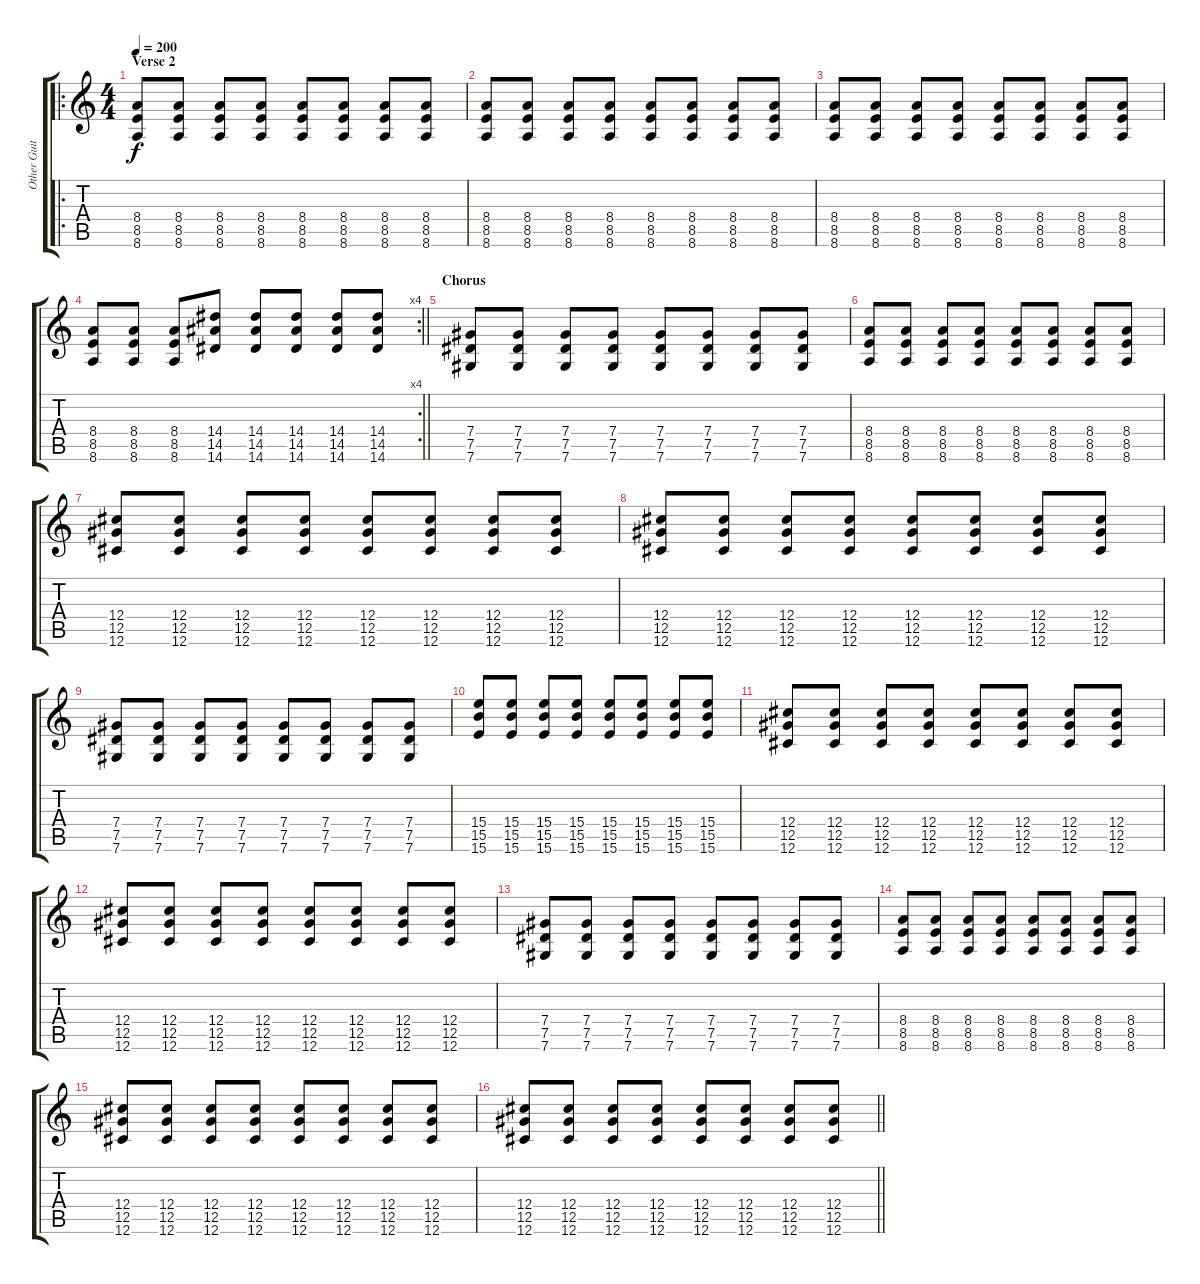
\track ("Other Guitarist" "Other Guit") {instrument overdrivenguitar}
\staff {score tabs}
\tuning (Eb4 Bb3 Gb3 Db3 Ab2 Db2) {hide}
\ro
\ts (4 4)
\section ("" "Verse 2")
\tempo 200
\clef g2
\ks c
(8.4 8.5 8.6).8{dy f} (8.4 8.5 8.6).8 (8.4 8.5 8.6).8 (8.4 8.5 8.6).8 (8.4 8.5 8.6).8 (8.4 8.5 8.6).8 (8.4 8.5 8.6).8 (8.4 8.5 8.6).8 |
(8.4 8.5 8.6).8 (8.4 8.5 8.6).8 (8.4 8.5 8.6).8 (8.4 8.5 8.6).8 (8.4 8.5 8.6).8 (8.4 8.5 8.6).8 (8.4 8.5 8.6).8 (8.4 8.5 8.6).8 |
(8.4 8.5 8.6).8 (8.4 8.5 8.6).8 (8.4 8.5 8.6).8 (8.4 8.5 8.6).8 (8.4 8.5 8.6).8 (8.4 8.5 8.6).8 (8.4 8.5 8.6).8 (8.4 8.5 8.6).8 |
\rc 4
\barLineRight lightlight
(8.4 8.5 8.6).8 (8.4 8.5 8.6).8 (8.4 8.5 8.6).8 (14.4 14.5 14.6).8 (14.4 14.5 14.6).8 (14.4 14.5 14.6).8 (14.4 14.5 14.6).8 (14.4 14.5 14.6).8 |
\section ("" "Chorus")
(7.4 7.5 7.6).8 (7.4 7.5 7.6).8 (7.4 7.5 7.6).8 (7.4 7.5 7.6).8 (7.4 7.5 7.6).8 (7.4 7.5 7.6).8 (7.4 7.5 7.6).8 (7.4 7.5 7.6).8 |
(8.4 8.5 8.6).8 (8.4 8.5 8.6).8 (8.4 8.5 8.6).8 (8.4 8.5 8.6).8 (8.4 8.5 8.6).8 (8.4 8.5 8.6).8 (8.4 8.5 8.6).8 (8.4 8.5 8.6).8 |
(12.4 12.5 12.6).8 (12.4 12.5 12.6).8 (12.4 12.5 12.6).8 (12.4 12.5 12.6).8 (12.4 12.5 12.6).8 (12.4 12.5 12.6).8 (12.4 12.5 12.6).8 (12.4 12.5 12.6).8 |
(12.4 12.5 12.6).8 (12.4 12.5 12.6).8 (12.4 12.5 12.6).8 (12.4 12.5 12.6).8 (12.4 12.5 12.6).8 (12.4 12.5 12.6).8 (12.4 12.5 12.6).8 (12.4 12.5 12.6).8 |
(7.4 7.5 7.6).8 (7.4 7.5 7.6).8 (7.4 7.5 7.6).8 (7.4 7.5 7.6).8 (7.4 7.5 7.6).8 (7.4 7.5 7.6).8 (7.4 7.5 7.6).8 (7.4 7.5 7.6).8 |
(15.4 15.5 15.6).8 (15.4 15.5 15.6).8 (15.4 15.5 15.6).8 (15.4 15.5 15.6).8 (15.4 15.5 15.6).8 (15.4 15.5 15.6).8 (15.4 15.5 15.6).8 (15.4 15.5 15.6).8 |
(12.4 12.5 12.6).8 (12.4 12.5 12.6).8 (12.4 12.5 12.6).8 (12.4 12.5 12.6).8 (12.4 12.5 12.6).8 (12.4 12.5 12.6).8 (12.4 12.5 12.6).8 (12.4 12.5 12.6).8 |
(12.4 12.5 12.6).8 (12.4 12.5 12.6).8 (12.4 12.5 12.6).8 (12.4 12.5 12.6).8 (12.4 12.5 12.6).8 (12.4 12.5 12.6).8 (12.4 12.5 12.6).8 (12.4 12.5 12.6).8 |
(7.4 7.5 7.6).8 (7.4 7.5 7.6).8 (7.4 7.5 7.6).8 (7.4 7.5 7.6).8 (7.4 7.5 7.6).8 (7.4 7.5 7.6).8 (7.4 7.5 7.6).8 (7.4 7.5 7.6).8 |
(8.4 8.5 8.6).8 (8.4 8.5 8.6).8 (8.4 8.5 8.6).8 (8.4 8.5 8.6).8 (8.4 8.5 8.6).8 (8.4 8.5 8.6).8 (8.4 8.5 8.6).8 (8.4 8.5 8.6).8 |
(12.4 12.5 12.6).8 (12.4 12.5 12.6).8 (12.4 12.5 12.6).8 (12.4 12.5 12.6).8 (12.4 12.5 12.6).8 (12.4 12.5 12.6).8 (12.4 12.5 12.6).8 (12.4 12.5 12.6).8 |
\barLineRight lightlight
(12.4 12.5 12.6).8 (12.4 12.5 12.6).8 (12.4 12.5 12.6).8 (12.4 12.5 12.6).8 (12.4 12.5 12.6).8 (12.4 12.5 12.6).8 (12.4 12.5 12.6).8 (12.4 12.5 12.6).8
